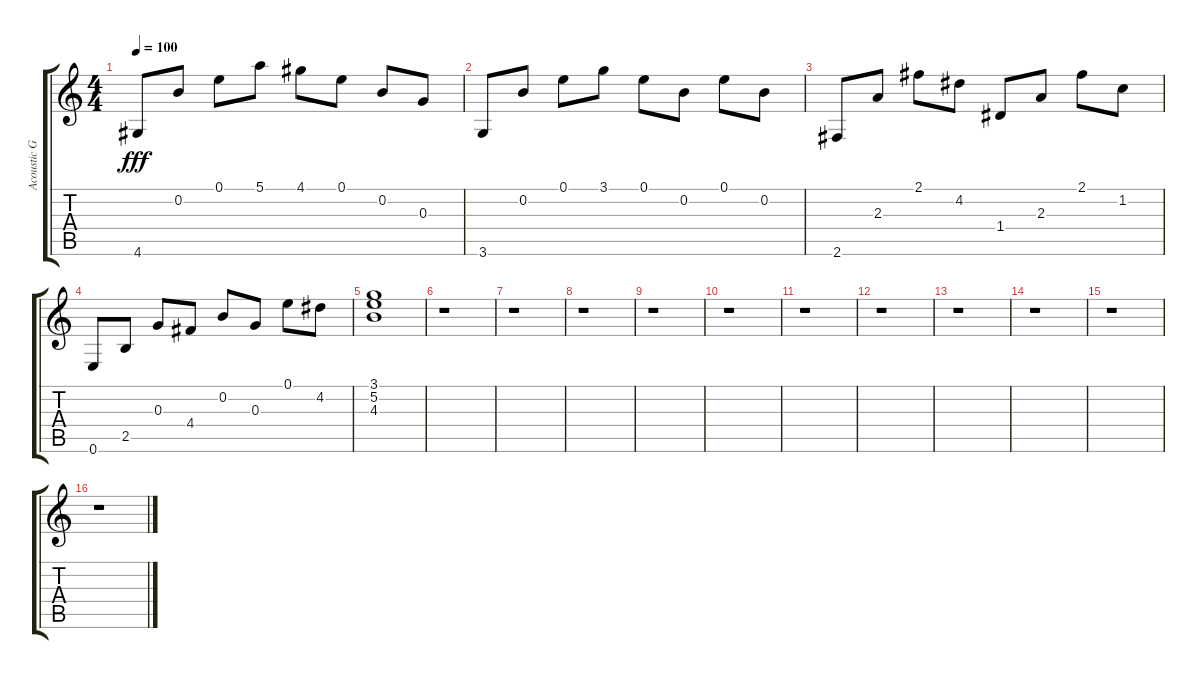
\track ("Acoustic Guitar" "Acoustic G") {instrument acousticguitarnylon}
\staff {score tabs}
\tuning (E4 B3 G3 D3 A2 E2) {hide}
\ts (4 4)
\tempo 100
\clef g2
\ks c
4.6.8{dy fff} 0.2.8 0.1.8 5.1.8 4.1.8 0.1.8 0.2.8 0.3.8 |
3.6.8 0.2.8 0.1.8 3.1.8 0.1.8 0.2.8 0.1.8 0.2.8 |
2.6.8 2.3.8 2.1.8 4.2.8 1.4.8 2.3.8 2.1.8 1.2.8 |
0.6.8 2.5.8 0.3.8 4.4.8 0.2.8 0.3.8 0.1.8 4.2.8 |
(3.1 5.2 4.3).1 |
r.1 |
r.1 |
r.1 |
r.1 |
r.1 |
r.1 |
r.1 |
r.1 |
r.1 |
r.1 |
r.1
